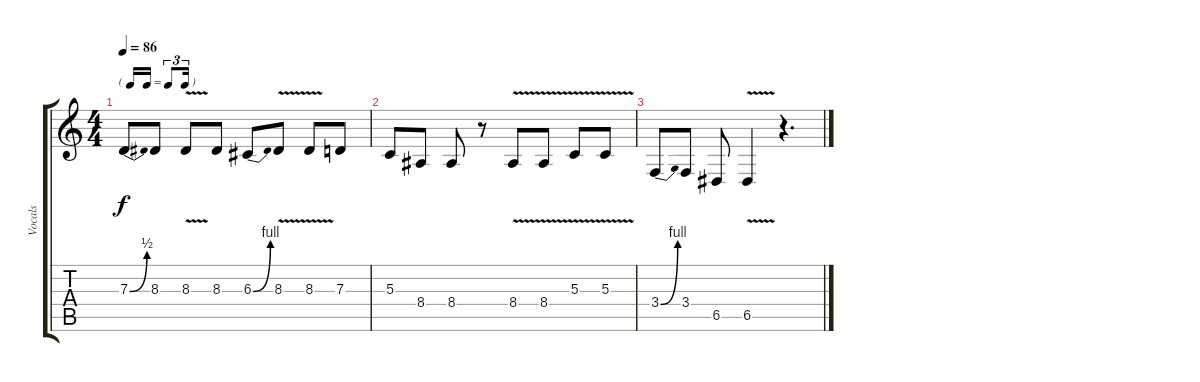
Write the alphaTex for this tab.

\track ("Vocals" "Vocals") {instrument electricpiano1}
\staff {score tabs}
\tuning (E4 B3 G3 D3 A2 E2) {hide}
\ts (4 4)
\tf triplet16th
\tempo 86
\clef g2
\ks c
7.3{be (bend 0 0 60 2)}.8{dy f} 8.3.8 8.3{v}.8 8.3.8 6.3{be (bend 0 0 60 4)}.8 8.3{v}.8 8.3{v}.8 7.3.8 |
5.3.8 8.4.8 8.4.8 r.8 8.4{v}.8 8.4{v}.8 5.3{v}.8 5.3{v}.8 |
3.4{be (bend 0 0 60 4)}.8 3.4.8 6.5.8 6.5{v}.4 r.4{d}
